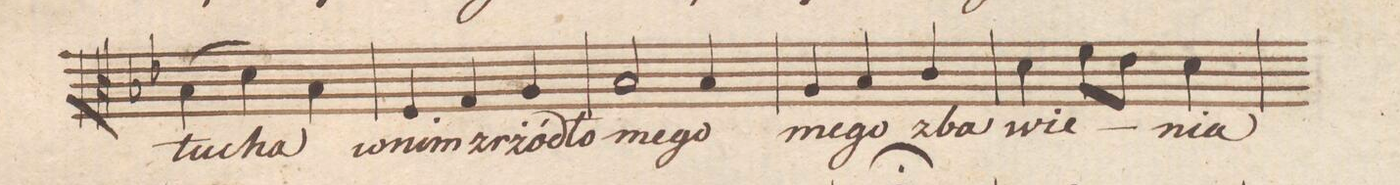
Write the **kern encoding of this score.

**kern	**text	**dynam
*I"Alto.	*	*
*clefC3	*	*
*k[b-e-]	*	*
*met(C.|)	*	*
*M3/4	*	*
(4B-\	-tu-	.
4d\)	.	.
4B-\	-cha	.
=110	=110	=110
4F/	wnim	.
4G/	zrżó-	.
4A/	-dło	.
=111	=111	=111
2B-/	me-	.
4B-/	-go	.
=112	=112	=112
4A/	me-	.
4B-/	-go	.
4c/	zba-	.
=113	=113	=113
4d\	-wie-	.
8f\L	.	.
8e-\J	.	.
4d\	-nia	.
=114	=114	=114
*-	*-	*-
